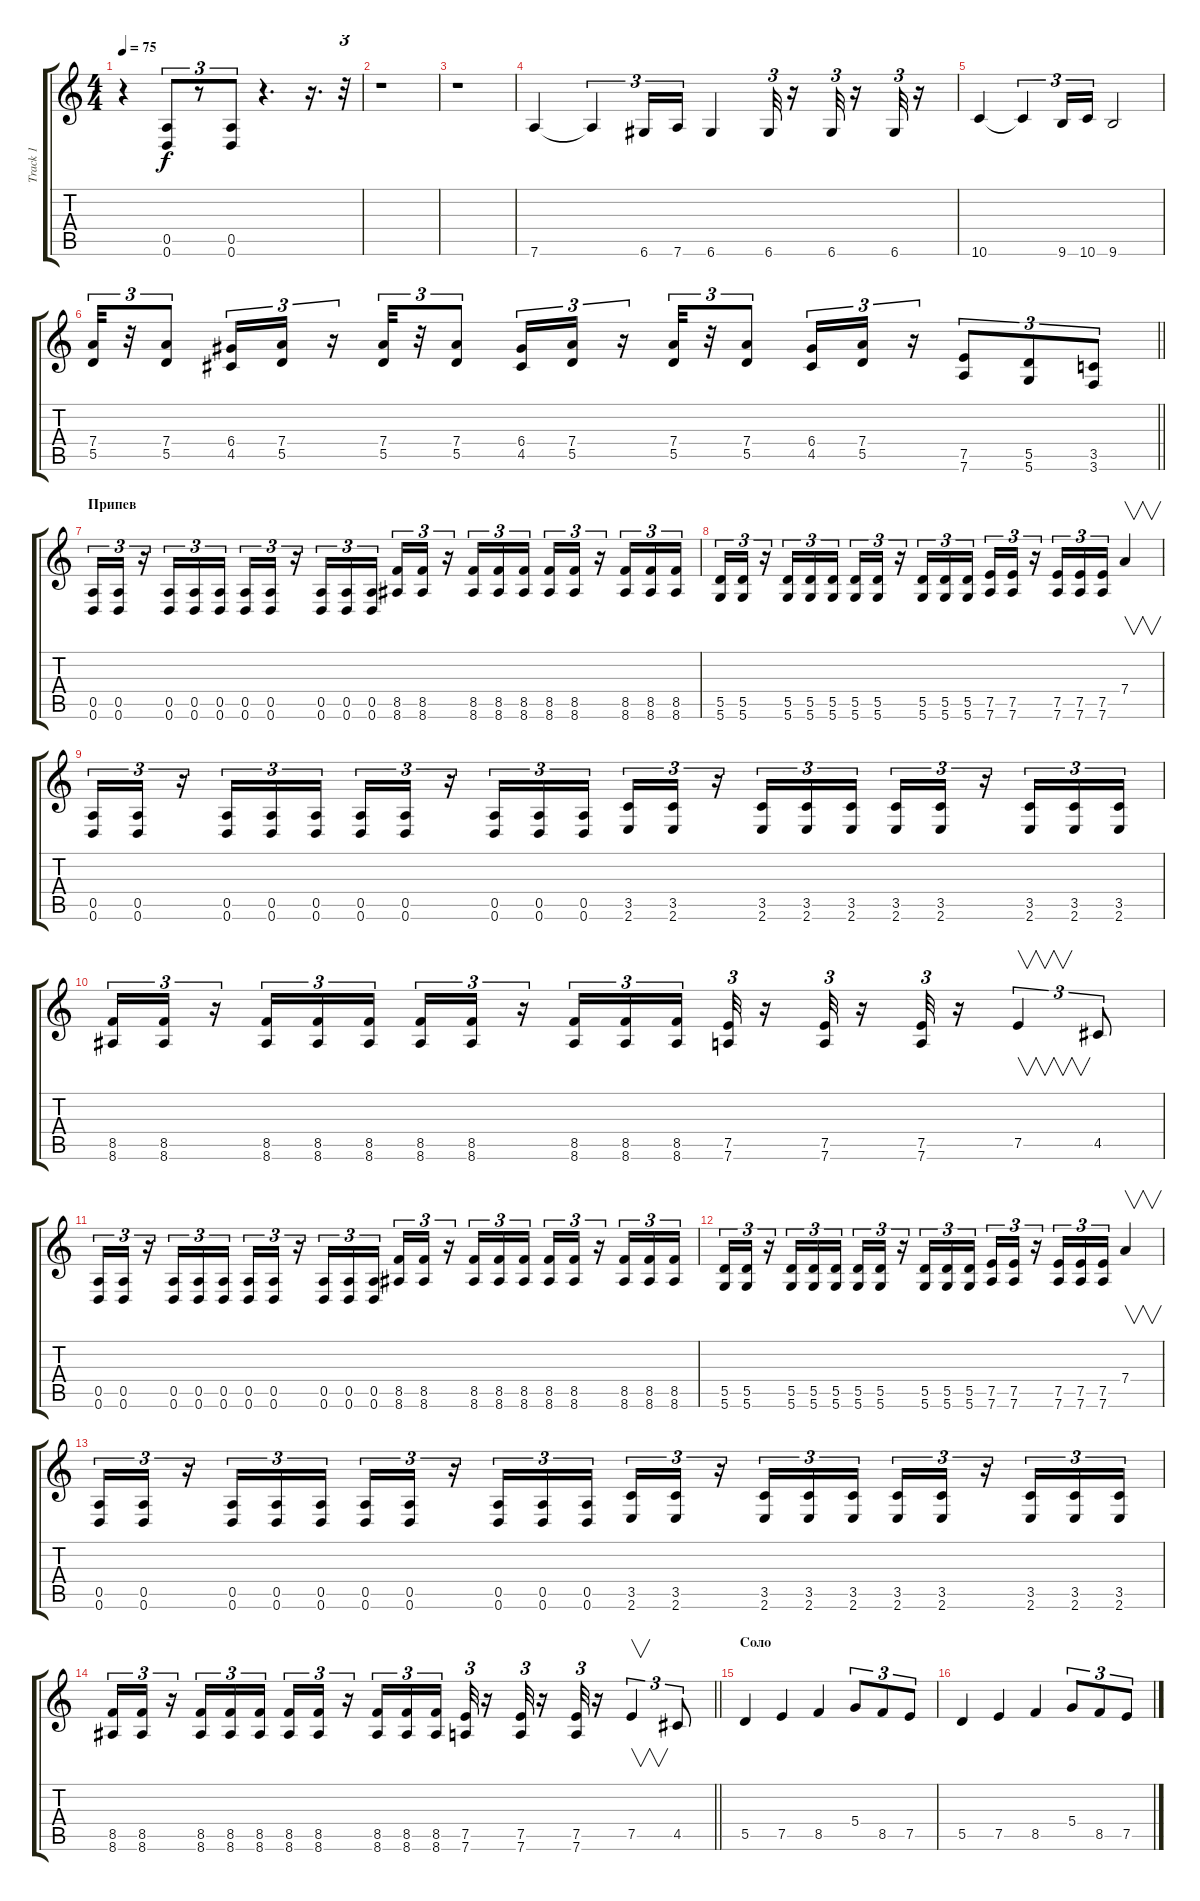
\track ("Track 1" "Track 1") {instrument distortionguitar}
\staff {score tabs}
\tuning (E4 B3 G3 D3 A2 D2) {hide}
\ts (4 4)
\tempo 75
\clef g2
\ks c
r.4{dy f} (0.5 0.6).8{tu (3 2)} r.8{tu (3 2)} (0.5 0.6).8{tu (3 2)} r.4{d} r.16{d} r.32{tu (3 2)} |
r.1 |
r.1 |
7.6.4 7.6{t}.4{tu (3 2)} 6.6.16{tu (3 2)} 7.6.16{tu (3 2)} 6.6.4 6.6.32{tu (3 2)} r.16 6.6.32{tu (3 2)} r.16 6.6.32{tu (3 2)} r.16 |
10.6.4 10.6{t}.4{tu (3 2)} 9.6.16{tu (3 2)} 10.6.16{tu (3 2)} 9.6.2 |
\barLineRight lightlight
(7.4 5.5).32{tu (3 2)} r.32{tu (3 2)} (7.4 5.5).8{tu (3 2)} (6.4 4.5).16{tu (3 2)} (7.4 5.5).16{tu (3 2)} r.16{tu (3 2)} (7.4 5.5).32{tu (3 2)} r.32{tu (3 2)} (7.4 5.5).8{tu (3 2)} (6.4 4.5).16{tu (3 2)} (7.4 5.5).16{tu (3 2)} r.16{tu (3 2)} (7.4 5.5).32{tu (3 2)} r.32{tu (3 2)} (7.4 5.5).8{tu (3 2)} (6.4 4.5).16{tu (3 2)} (7.4 5.5).16{tu (3 2)} r.16{tu (3 2)} (7.5 7.6).8{tu (3 2)} (5.5 5.6).8{tu (3 2)} (3.5 3.6).8{tu (3 2)} |
\section ("" "Припев")
(0.5 0.6).16{tu (3 2)} (0.5 0.6).16{tu (3 2)} r.16{tu (3 2)} (0.5 0.6).16{tu (3 2)} (0.5 0.6).16{tu (3 2)} (0.5 0.6).16{tu (3 2)} (0.5 0.6).16{tu (3 2)} (0.5 0.6).16{tu (3 2)} r.16{tu (3 2)} (0.5 0.6).16{tu (3 2)} (0.5 0.6).16{tu (3 2)} (0.5 0.6).16{tu (3 2)} (8.5 8.6).16{tu (3 2)} (8.5 8.6).16{tu (3 2)} r.16{tu (3 2)} (8.5 8.6).16{tu (3 2)} (8.5 8.6).16{tu (3 2)} (8.5 8.6).16{tu (3 2)} (8.5 8.6).16{tu (3 2)} (8.5 8.6).16{tu (3 2)} r.16{tu (3 2)} (8.5 8.6).16{tu (3 2)} (8.5 8.6).16{tu (3 2)} (8.5 8.6).16{tu (3 2)} |
(5.5 5.6).16{tu (3 2)} (5.5 5.6).16{tu (3 2)} r.16{tu (3 2)} (5.5 5.6).16{tu (3 2)} (5.5 5.6).16{tu (3 2)} (5.5 5.6).16{tu (3 2)} (5.5 5.6).16{tu (3 2)} (5.5 5.6).16{tu (3 2)} r.16{tu (3 2)} (5.5 5.6).16{tu (3 2)} (5.5 5.6).16{tu (3 2)} (5.5 5.6).16{tu (3 2)} (7.5 7.6).16{tu (3 2)} (7.5 7.6).16{tu (3 2)} r.16{tu (3 2)} (7.5 7.6).16{tu (3 2)} (7.5 7.6).16{tu (3 2)} (7.5 7.6).16{tu (3 2)} 7.4.4{v} |
(0.5 0.6).16{tu (3 2)} (0.5 0.6).16{tu (3 2)} r.16{tu (3 2)} (0.5 0.6).16{tu (3 2)} (0.5 0.6).16{tu (3 2)} (0.5 0.6).16{tu (3 2)} (0.5 0.6).16{tu (3 2)} (0.5 0.6).16{tu (3 2)} r.16{tu (3 2)} (0.5 0.6).16{tu (3 2)} (0.5 0.6).16{tu (3 2)} (0.5 0.6).16{tu (3 2)} (3.5 2.6).16{tu (3 2)} (3.5 2.6).16{tu (3 2)} r.16{tu (3 2)} (3.5 2.6).16{tu (3 2)} (3.5 2.6).16{tu (3 2)} (3.5 2.6).16{tu (3 2)} (3.5 2.6).16{tu (3 2)} (3.5 2.6).16{tu (3 2)} r.16{tu (3 2)} (3.5 2.6).16{tu (3 2)} (3.5 2.6).16{tu (3 2)} (3.5 2.6).16{tu (3 2)} |
(8.5 8.6).16{tu (3 2)} (8.5 8.6).16{tu (3 2)} r.16{tu (3 2)} (8.5 8.6).16{tu (3 2)} (8.5 8.6).16{tu (3 2)} (8.5 8.6).16{tu (3 2)} (8.5 8.6).16{tu (3 2)} (8.5 8.6).16{tu (3 2)} r.16{tu (3 2)} (8.5 8.6).16{tu (3 2)} (8.5 8.6).16{tu (3 2)} (8.5 8.6).16{tu (3 2)} (7.5 7.6).32{tu (3 2)} r.16 (7.5 7.6).32{tu (3 2)} r.16 (7.5 7.6).32{tu (3 2)} r.16 7.5.4{v tu (3 2)} 4.5.8{tu (3 2)} |
(0.5 0.6).16{tu (3 2)} (0.5 0.6).16{tu (3 2)} r.16{tu (3 2)} (0.5 0.6).16{tu (3 2)} (0.5 0.6).16{tu (3 2)} (0.5 0.6).16{tu (3 2)} (0.5 0.6).16{tu (3 2)} (0.5 0.6).16{tu (3 2)} r.16{tu (3 2)} (0.5 0.6).16{tu (3 2)} (0.5 0.6).16{tu (3 2)} (0.5 0.6).16{tu (3 2)} (8.5 8.6).16{tu (3 2)} (8.5 8.6).16{tu (3 2)} r.16{tu (3 2)} (8.5 8.6).16{tu (3 2)} (8.5 8.6).16{tu (3 2)} (8.5 8.6).16{tu (3 2)} (8.5 8.6).16{tu (3 2)} (8.5 8.6).16{tu (3 2)} r.16{tu (3 2)} (8.5 8.6).16{tu (3 2)} (8.5 8.6).16{tu (3 2)} (8.5 8.6).16{tu (3 2)} |
(5.5 5.6).16{tu (3 2)} (5.5 5.6).16{tu (3 2)} r.16{tu (3 2)} (5.5 5.6).16{tu (3 2)} (5.5 5.6).16{tu (3 2)} (5.5 5.6).16{tu (3 2)} (5.5 5.6).16{tu (3 2)} (5.5 5.6).16{tu (3 2)} r.16{tu (3 2)} (5.5 5.6).16{tu (3 2)} (5.5 5.6).16{tu (3 2)} (5.5 5.6).16{tu (3 2)} (7.5 7.6).16{tu (3 2)} (7.5 7.6).16{tu (3 2)} r.16{tu (3 2)} (7.5 7.6).16{tu (3 2)} (7.5 7.6).16{tu (3 2)} (7.5 7.6).16{tu (3 2)} 7.4.4{v} |
(0.5 0.6).16{tu (3 2)} (0.5 0.6).16{tu (3 2)} r.16{tu (3 2)} (0.5 0.6).16{tu (3 2)} (0.5 0.6).16{tu (3 2)} (0.5 0.6).16{tu (3 2)} (0.5 0.6).16{tu (3 2)} (0.5 0.6).16{tu (3 2)} r.16{tu (3 2)} (0.5 0.6).16{tu (3 2)} (0.5 0.6).16{tu (3 2)} (0.5 0.6).16{tu (3 2)} (3.5 2.6).16{tu (3 2)} (3.5 2.6).16{tu (3 2)} r.16{tu (3 2)} (3.5 2.6).16{tu (3 2)} (3.5 2.6).16{tu (3 2)} (3.5 2.6).16{tu (3 2)} (3.5 2.6).16{tu (3 2)} (3.5 2.6).16{tu (3 2)} r.16{tu (3 2)} (3.5 2.6).16{tu (3 2)} (3.5 2.6).16{tu (3 2)} (3.5 2.6).16{tu (3 2)} |
\barLineRight lightlight
(8.5 8.6).16{tu (3 2)} (8.5 8.6).16{tu (3 2)} r.16{tu (3 2)} (8.5 8.6).16{tu (3 2)} (8.5 8.6).16{tu (3 2)} (8.5 8.6).16{tu (3 2)} (8.5 8.6).16{tu (3 2)} (8.5 8.6).16{tu (3 2)} r.16{tu (3 2)} (8.5 8.6).16{tu (3 2)} (8.5 8.6).16{tu (3 2)} (8.5 8.6).16{tu (3 2)} (7.5 7.6).32{tu (3 2)} r.16 (7.5 7.6).32{tu (3 2)} r.16 (7.5 7.6).32{tu (3 2)} r.16 7.5.4{v tu (3 2)} 4.5.8{tu (3 2)} |
\section ("" "Соло")
5.5.4 7.5.4 8.5.4 5.4.8{tu (3 2)} 8.5.8{tu (3 2)} 7.5.8{tu (3 2)} |
5.5.4 7.5.4 8.5.4 5.4.8{tu (3 2)} 8.5.8{tu (3 2)} 7.5.8{tu (3 2)}
